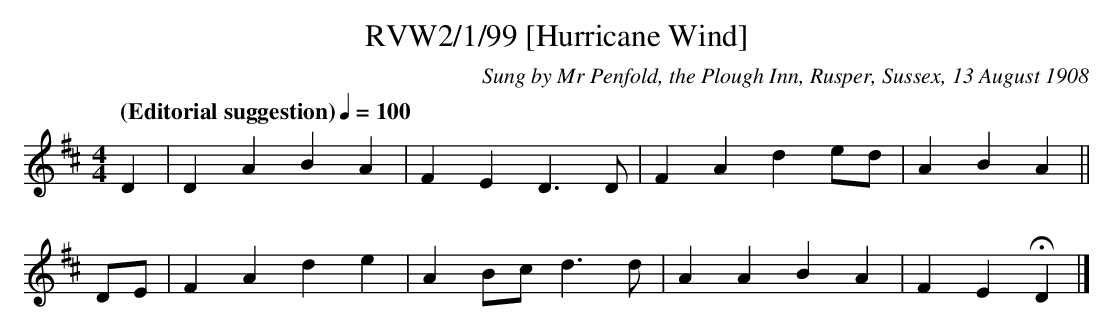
X:1
T:RVW2/1/99 [Hurricane Wind]
C:Sung by Mr Penfold, the Plough Inn, Rusper, Sussex, 13 August 1908
L:1/4
Q:"(Editorial suggestion)" 1/4=100
M:4/4
K:D
D | D A B A | F E D3/2 D/ | F A d e/d/ | A B A ||
D/E/ | F A d e | A B/c/ d3/2 d/ | A A B A | F E HD |]
